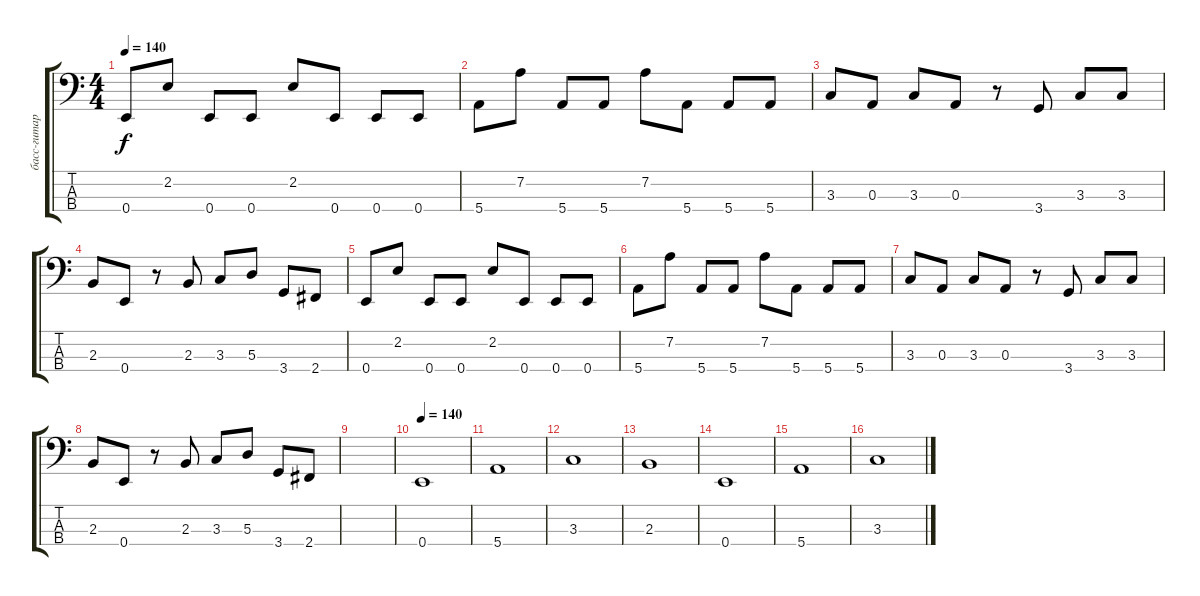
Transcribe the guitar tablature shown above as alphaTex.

\track ("басс-гитара" "басс-гитар") {instrument slapbass1 bank 21}
\staff {score tabs}
\tuning (G2 D2 A1 E1) {hide}
\ts (4 4)
\tempo 140
\clef f4
\ks c
0.4.8{dy f} 2.2.8 0.4.8 0.4.8 2.2.8 0.4.8 0.4.8 0.4.8 |
5.4.8 7.2.8 5.4.8 5.4.8 7.2.8 5.4.8 5.4.8 5.4.8 |
3.3.8 0.3.8 3.3.8 0.3.8 r.8 3.4.8 3.3.8 3.3.8 |
2.3.8 0.4.8 r.8 2.3.8 3.3.8 5.3.8 3.4.8 2.4.8 |
0.4.8 2.2.8 0.4.8 0.4.8 2.2.8 0.4.8 0.4.8 0.4.8 |
5.4.8 7.2.8 5.4.8 5.4.8 7.2.8 5.4.8 5.4.8 5.4.8 |
3.3.8 0.3.8 3.3.8 0.3.8 r.8 3.4.8 3.3.8 3.3.8 |
2.3.8 0.4.8 r.8 2.3.8 3.3.8 5.3.8 3.4.8 2.4.8 |
|
\tempo 140
0.4.1 |
5.4.1 |
3.3.1 |
2.3.1 |
0.4.1 |
5.4.1 |
3.3.1
